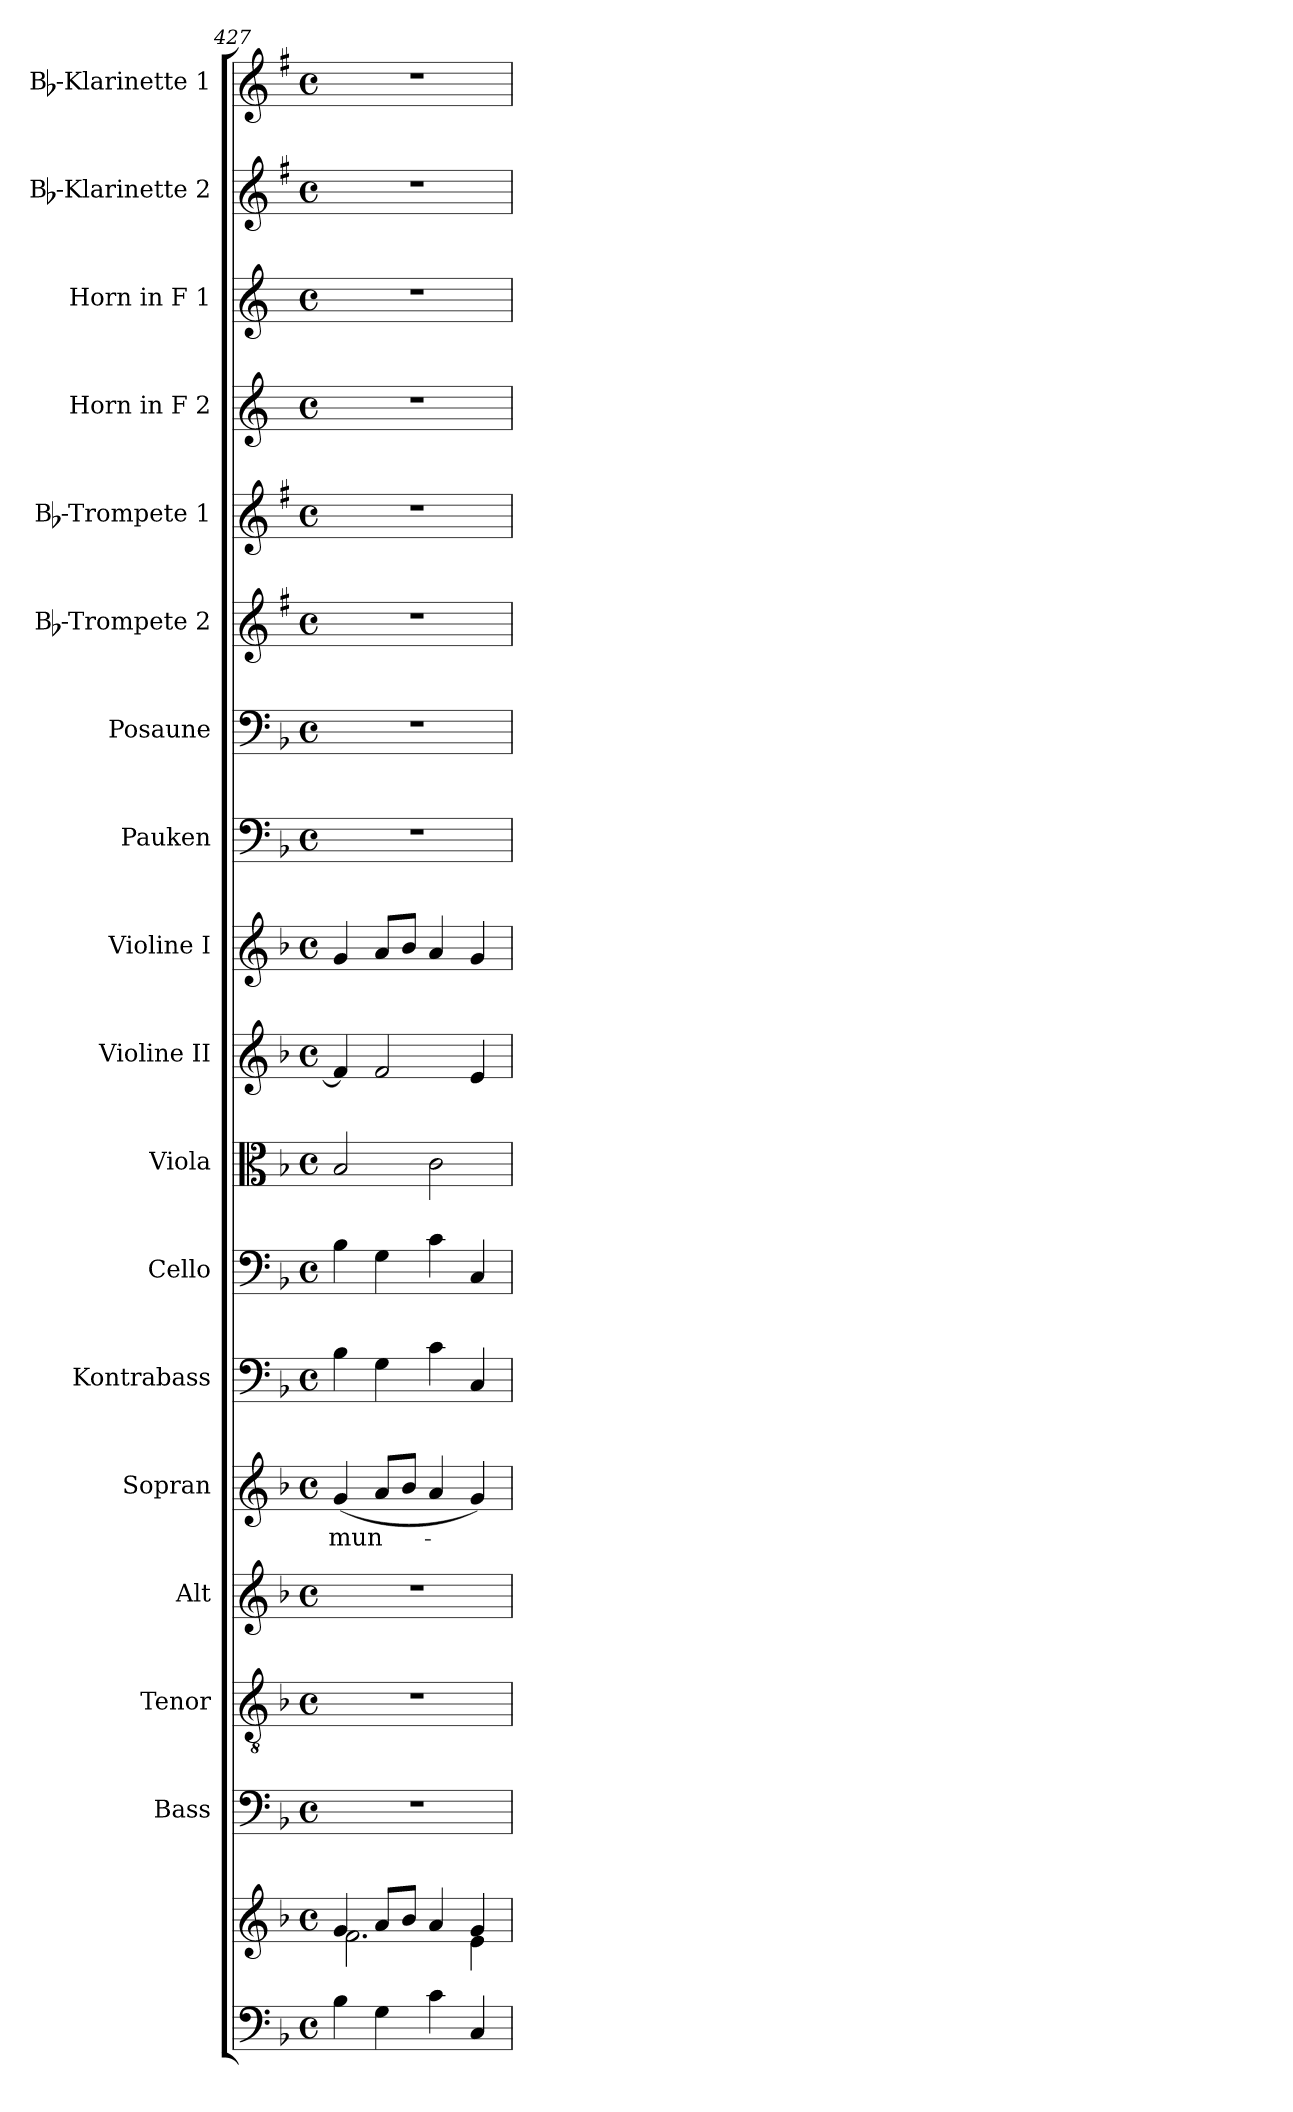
**kern	**kern	**kern	**kern	**kern	**kern	**text	**kern	**kern	**kern	**kern	**kern	**kern	**kern	**kern	**kern	**kern	**kern	**kern	**kern
*part18	*part18	*part17	*part16	*part15	*part14	*part14	*part13	*part12	*part11	*part10	*part9	*part8	*part7	*part6	*part5	*part4	*part3	*part2	*part1
*staff19	*staff18	*staff17	*staff16	*staff15	*staff14	*staff14	*staff13	*staff12	*staff11	*staff10	*staff9	*staff8	*staff7	*staff6	*staff5	*staff4	*staff3	*staff2	*staff1
*	*	*I"Bass	*I"Tenor	*I"Alt	*I"Sopran	*	*I"Kontrabass	*I"Cello	*I"Viola	*I"Violine II	*I"Violine I	*I"Pauken	*I"Posaune	*I"Bb-Trompete 2	*I"Bb-Trompete 1	*I"Horn in F 2	*I"Horn in F 1	*I"Bb-Klarinette 2	*I"Bb-Klarinette 1
*	*	*I'B.	*I'T.	*I'A.	*I'S.	*	*I'Kb.	*	*I'Vla.	*I'Vl. II	*I'Vl. I	*I'Pk.	*I'Pos.	*I'Bb Trp. 2	*I'Bb Trp. 1	*	*	*I'Bb Kl. 2	*I'Bb Kl. 1
*clefF4	*clefG2	*clefF4	*clefGv2	*clefG2	*clefG2	*	*clefF4	*clefF4	*clefC3	*clefG2	*clefG2	*clefF4	*clefF4	*clefG2	*clefG2	*clefG2	*clefG2	*clefG2	*clefG2
*	*	*	*	*	*	*	*ITrd7c12	*	*	*	*	*	*	*ITrd1c2	*ITrd1c2	*ITrd4c7	*ITrd4c7	*ITrd1c2	*ITrd1c2
*k[b-]	*k[b-]	*k[b-]	*k[b-]	*k[b-]	*k[b-]	*	*k[b-]	*k[b-]	*k[b-]	*k[b-]	*k[b-]	*k[b-]	*k[b-]	*k[b-]	*k[b-]	*k[b-]	*k[b-]	*k[b-]	*k[b-]
*F:	*F:	*F:	*F:	*F:	*F:	*	*F:	*F:	*F:	*F:	*F:	*F:	*F:	*F:	*F:	*F:	*F:	*F:	*F:
*M4/4	*M4/4	*M4/4	*M4/4	*M4/4	*M4/4	*	*M4/4	*M4/4	*M4/4	*M4/4	*M4/4	*M4/4	*M4/4	*M4/4	*M4/4	*M4/4	*M4/4	*M4/4	*M4/4
*met(c)	*met(c)	*met(c)	*met(c)	*met(c)	*met(c)	*	*met(c)	*met(c)	*met(c)	*met(c)	*met(c)	*met(c)	*met(c)	*met(c)	*met(c)	*met(c)	*met(c)	*met(c)	*met(c)
=427	=427	=427	=427	=427	=427	=427	=427	=427	=427	=427	=427	=427	=427	=427	=427	=427	=427	=427	=427
*	*^	*	*	*	*	*	*	*	*	*	*	*	*	*	*	*	*	*	*
!	!	!	!	!	!	!	!LO:LY:b	!	!	!	!	!	!	!	!	!	!	!	!	!
4B-\	4g/	2.f\	1r	1r	1r	(<4g/	mun-	4BB-\	4B-\	2B-/	4f/]	4g/	1r	1r	1r	1r	1r	1r	1r	1r
4G\	8a/L	.	.	.	.	8a/L	.	4GG\	4G\	.	2f/	8a/L	.	.	.	.	.	.	.	.
.	8b-/J	.	.	.	.	8b-/J	.	.	.	.	.	8b-/J	.	.	.	.	.	.	.	.
4c\	4a/	.	.	.	.	4a/	.	4C\	4c\	2c\	.	4a/	.	.	.	.	.	.	.	.
4C/	4g/	4e\	.	.	.	4g/)	.	4CC/	4C/	.	4e/	4g/	.	.	.	.	.	.	.	.
*	*v	*v	*	*	*	*	*	*	*	*	*	*	*	*	*	*	*	*	*	*
=	=	=	=	=	=	=	=	=	=	=	=	=	=	=	=	=	=	=	=
*-	*-	*-	*-	*-	*-	*-	*-	*-	*-	*-	*-	*-	*-	*-	*-	*-	*-	*-	*-
